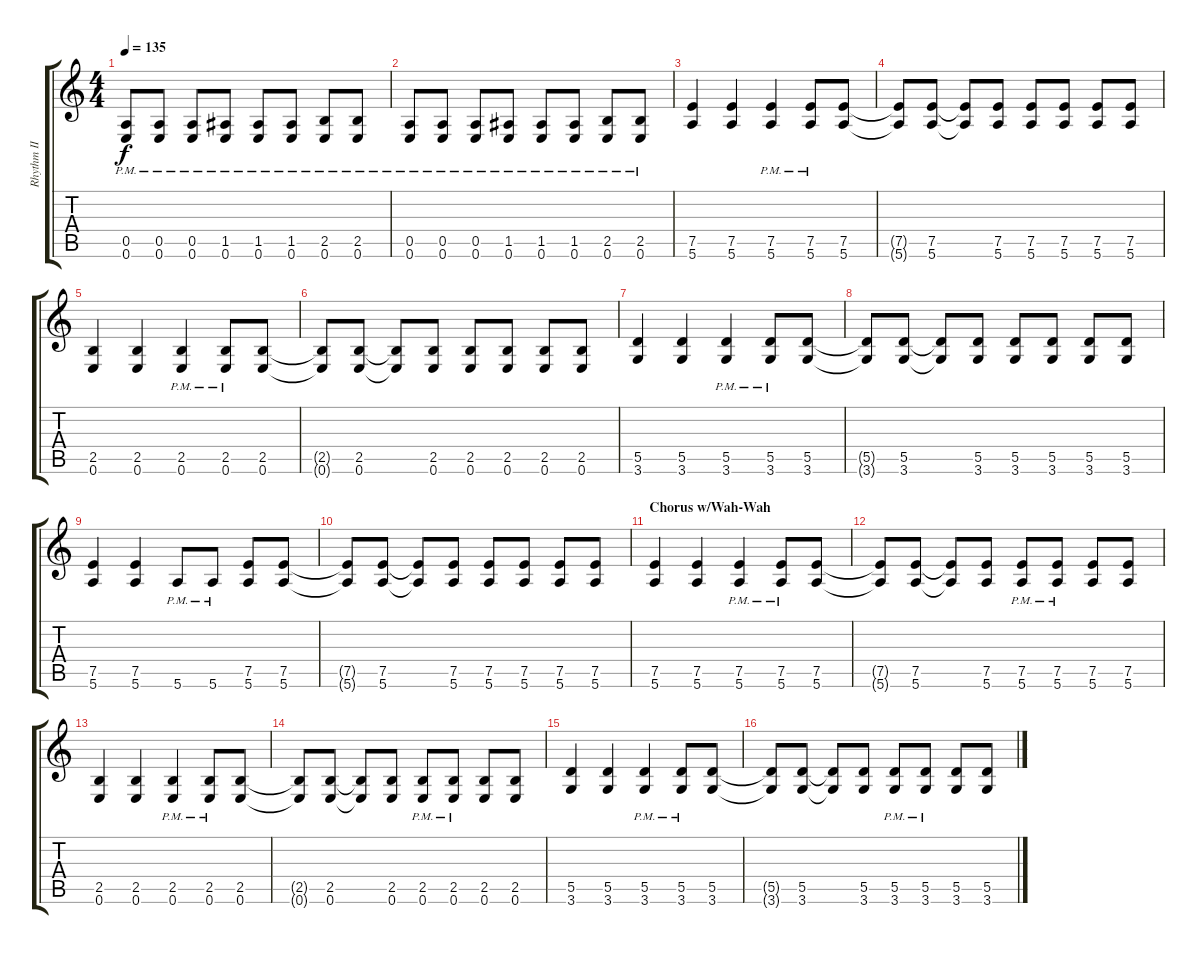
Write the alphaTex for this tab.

\track ("Rhythm II" "Rhythm II") {instrument distortionguitar}
\staff {score tabs}
\tuning (E4 B3 G3 D3 A2 E2) {hide}
\ts (4 4)
\tempo 135
\clef g2
\ks c
(0.5{pm} 0.6{pm}).8{dy f} (0.5{pm} 0.6{pm}).8 (0.5{pm} 0.6{pm}).8 (1.5{pm} 0.6{pm}).8 (1.5{pm} 0.6{pm}).8 (1.5{pm} 0.6{pm}).8 (2.5{pm} 0.6{pm}).8 (2.5{pm} 0.6{pm}).8 |
(0.5{pm} 0.6{pm}).8 (0.5{pm} 0.6{pm}).8 (0.5{pm} 0.6{pm}).8 (1.5{pm} 0.6{pm}).8 (1.5{pm} 0.6{pm}).8 (1.5{pm} 0.6{pm}).8 (2.5{pm} 0.6{pm}).8 (2.5{pm} 0.6{pm}).8 |
(7.5 5.6).4 (7.5 5.6).4 (7.5{pm} 5.6{pm}).4 (7.5{pm} 5.6{pm}).8 (7.5 5.6).8 |
(7.5{t} 5.6{t}).8 (7.5 5.6).8 (7.5{t} 5.6{t}).8 (7.5 5.6).8 (7.5 5.6).8 (7.5 5.6).8 (7.5 5.6).8 (7.5 5.6).8 |
(2.5 0.6).4 (2.5 0.6).4 (2.5{pm} 0.6{pm}).4 (2.5{pm} 0.6{pm}).8 (2.5 0.6).8 |
(2.5{t} 0.6{t}).8 (2.5 0.6).8 (2.5{t} 0.6{t}).8 (2.5 0.6).8 (2.5 0.6).8 (2.5 0.6).8 (2.5 0.6).8 (2.5 0.6).8 |
(5.5 3.6).4 (5.5 3.6).4 (5.5{pm} 3.6{pm}).4 (5.5{pm} 3.6{pm}).8 (5.5 3.6).8 |
(5.5{t} 3.6{t}).8 (5.5 3.6).8 (5.5{t} 3.6{t}).8 (5.5 3.6).8 (5.5 3.6).8 (5.5 3.6).8 (5.5 3.6).8 (5.5 3.6).8 |
(7.5 5.6).4 (7.5 5.6).4 5.6{pm}.8 5.6{pm}.8 (7.5 5.6).8 (7.5 5.6).8 |
(7.5{t} 5.6{t}).8 (7.5 5.6).8 (7.5{t} 5.6{t}).8 (7.5 5.6).8 (7.5 5.6).8 (7.5 5.6).8 (7.5 5.6).8 (7.5 5.6).8 |
\section ("" "Chorus w/Wah-Wah")
(7.5 5.6).4 (7.5 5.6).4 (7.5{pm} 5.6{pm}).4 (7.5{pm} 5.6{pm}).8 (7.5 5.6).8 |
(7.5{t} 5.6{t}).8 (7.5 5.6).8 (7.5{t} 5.6{t}).8 (7.5 5.6).8 (7.5{pm} 5.6{pm}).8 (7.5{pm} 5.6{pm}).8 (7.5 5.6).8 (7.5 5.6).8 |
(2.5 0.6).4 (2.5 0.6).4 (2.5{pm} 0.6{pm}).4 (2.5{pm} 0.6{pm}).8 (2.5 0.6).8 |
(2.5{t} 0.6{t}).8 (2.5 0.6).8 (2.5{t} 0.6{t}).8 (2.5 0.6).8 (2.5{pm} 0.6{pm}).8 (2.5{pm} 0.6{pm}).8 (2.5 0.6).8 (2.5 0.6).8 |
(5.5 3.6).4 (5.5 3.6).4 (5.5{pm} 3.6{pm}).4 (5.5{pm} 3.6{pm}).8 (5.5 3.6).8 |
(5.5{t} 3.6{t}).8 (5.5 3.6).8 (5.5{t} 3.6{t}).8 (5.5 3.6).8 (5.5{pm} 3.6{pm}).8 (5.5{pm} 3.6{pm}).8 (5.5 3.6).8 (5.5 3.6).8
